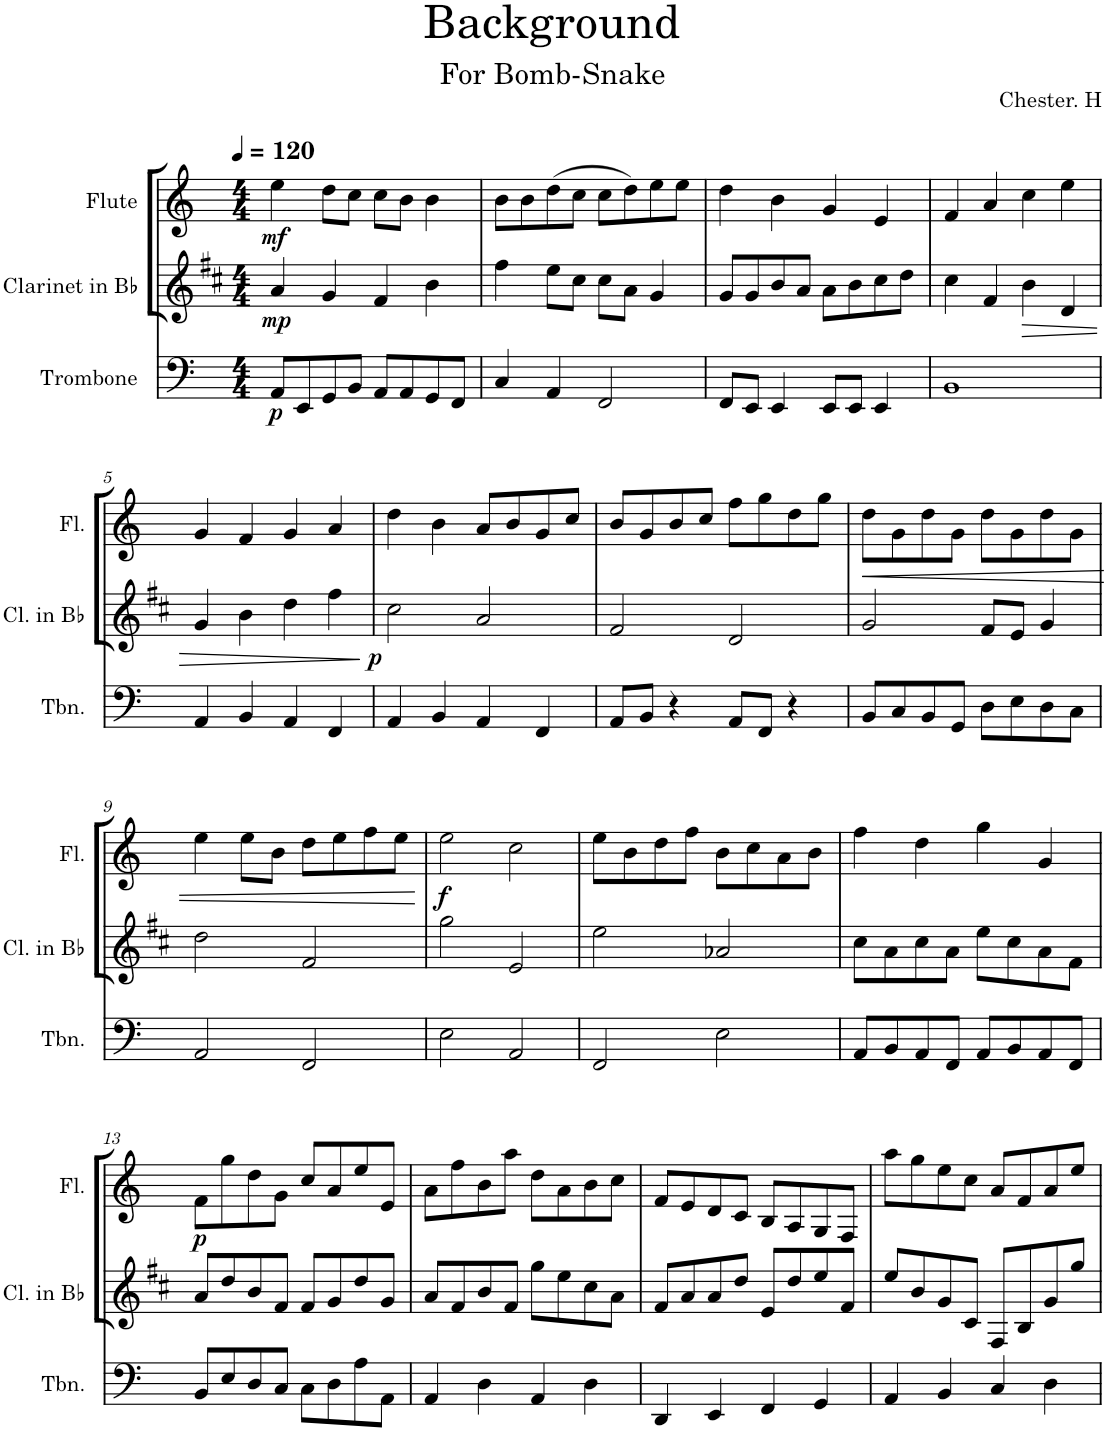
**kern	**dynam	**kern	**dynam	**kern	**dynam
*part3	*part3	*part2	*part2	*part1	*part1
*staff3	*staff3	*staff2	*staff2	*staff1	*staff1
*I"Trombone	*	*I"Clarinet in Bb	*	*I"Flute	*
*I'Tbn.	*	*I'Cl. in Bb	*	*I'Fl.	*
*clefF4	*	*clefG2	*	*clefG2	*
*	*	*Trd1c2	*	*	*
*k[]	*	*k[f#c#]	*	*k[]	*
*M4/4	*	*M4/4	*	*M4/4	*
*MM120	*	*MM120	*	*MM120	*
=1	=1	=1	=1	=1	=1
!	!LO:DY:b	!	!LO:DY:b	!	!LO:DY:b
8AA/L	p	4a/	mp	4ee\	mf
8EE/	.	.	.	.	.
8GG/	.	4g/	.	8dd\L	.
8BB/J	.	.	.	8cc\J	.
8AA/L	.	4f#/	.	8cc\L	.
8AA/	.	.	.	8b\J	.
8GG/	.	4b\	.	4b\	.
8FF/J	.	.	.	.	.
=2	=2	=2	=2	=2	=2
4C/	.	4ff#\	.	8b\L	.
.	.	.	.	8b\	.
4AA/	.	8ee\L	.	(8dd\	.
.	.	8cc#\J	.	8cc\J	.
2FF/	.	8cc#\L	.	8cc\L	.
.	.	8a\J	.	8dd\)	.
.	.	4g/	.	8ee\	.
.	.	.	.	8ee\J	.
=3	=3	=3	=3	=3	=3
8FF/L	.	8g/L	.	4dd\	.
8EE/J	.	8g/	.	.	.
4EE/	.	8b/	.	4b\	.
.	.	8a/J	.	.	.
8EE/L	.	8a\L	.	4g/	.
8EE/J	.	8b\	.	.	.
4EE/	.	8cc#\	.	4e/	.
.	.	8dd\J	.	.	.
=4	=4	=4	=4	=4	=4
1BB	.	4cc#\	.	4f/	.
.	.	4f#/	.	4a/	.
!	!	!	!LO:HP:b	!	!
.	.	4b\	>	4cc\	.
.	.	4d/	.	4ee\	.
!!LO:LB:g=z
=5	=5	=5	=5	=5	=5
4AA/	.	4g/	.	4g/	.
4BB/	.	4b\	.	4f/	.
4AA/	.	4dd\	.	4g/	.
4FF/	.	4ff#\	.	4a/	.
.	.	.	]	.	.
=6	=6	=6	=6	=6	=6
4AA/	.	2cc#\	.	4dd\	.
4BB/	.	.	.	4b\	.
4AA/	.	2a/	.	8a/L	.
.	.	.	.	8b/	.
4FF/	.	.	.	8g/	.
.	.	.	.	8cc/J	.
=7	=7	=7	=7	=7	=7
8AA/L	.	2f#/	.	8b/L	.
8BB/J	.	.	.	8g/	.
4r	.	.	.	8b/	.
.	.	.	.	8cc/J	.
8AA/L	.	2d/	.	8ff\L	.
8FF/J	.	.	.	8gg\	.
4r	.	.	.	8dd\	.
.	.	.	.	8gg\J	.
=8	=8	=8	=8	=8	=8
!	!	!	!	!	!LO:HP:b
8BB/L	.	2g/	.	8dd\L	<
8C/	.	.	.	8g\	.
8BB/	.	.	.	8dd\	.
8GG/J	.	.	.	8g\J	.
8D\L	.	8f#/L	.	8dd\L	.
8E\	.	8e/J	.	8g\	.
8D\	.	4g/	.	8dd\	.
8C\J	.	.	.	8g\J	.
!!LO:LB:g=z
=9	=9	=9	=9	=9	=9
2AA/	.	2dd\	.	4ee\	.
.	.	.	.	8ee\L	.
.	.	.	.	8b\J	.
2FF/	.	2f#/	.	8dd\L	.
.	.	.	.	8ee\	.
.	.	.	.	8ff\	.
.	.	.	.	8ee\J	.
.	.	.	.	.	[
=10	=10	=10	=10	=10	=10
!	!	!	!	!	!LO:DY:b
2E\	.	2gg\	.	2ee\	f
2AA/	.	2e/	.	2cc\	.
=11	=11	=11	=11	=11	=11
2FF/	.	2ee\	.	8ee\L	.
.	.	.	.	8b\	.
.	.	.	.	8dd\	.
.	.	.	.	8ff\J	.
2E\	.	2a-X/	.	8b\L	.
.	.	.	.	8cc\	.
.	.	.	.	8a\	.
.	.	.	.	8b\J	.
=12	=12	=12	=12	=12	=12
8AA/L	.	8cc#\L	.	4ff\	.
8BB/	.	8a\	.	.	.
8AA/	.	8cc#\	.	4dd\	.
8FF/J	.	8a\J	.	.	.
8AA/L	.	8ee\L	.	4gg\	.
8BB/	.	8cc#\	.	.	.
8AA/	.	8a\	.	4g/	.
8FF/J	.	8f#\J	.	.	.
!!LO:LB:g=z
=13	=13	=13	=13	=13	=13
!	!	!	!	!	!LO:DY:b
8BB/L	.	8a/L	.	8f\L	p
8E/	.	8dd/	.	8gg\	.
8D/	.	8b/	.	8dd\	.
8C/J	.	8f#/J	.	8g\J	.
8C\L	.	8f#/L	.	8cc/L	.
8D\	.	8g/	.	8a/	.
8A\	.	8dd/	.	8ee/	.
8AA\J	.	8g/J	.	8e/J	.
=14	=14	=14	=14	=14	=14
4AA/	.	8a/L	.	8a\L	.
.	.	8f#/	.	8ff\	.
4D\	.	8b/	.	8b\	.
.	.	8f#/J	.	8aa\J	.
4AA/	.	8gg\L	.	8dd\L	.
.	.	8ee\	.	8a\	.
4D\	.	8cc#\	.	8b\	.
.	.	8a\J	.	8cc\J	.
=15	=15	=15	=15	=15	=15
4DD/	.	8f#/L	.	8f/L	.
.	.	8a/	.	8e/	.
4EE/	.	8a/	.	8d/	.
.	.	8dd/J	.	8c/J	.
4FF/	.	8e/L	.	8B/L	.
.	.	8dd/	.	8A/	.
4GG/	.	8ee/	.	8G/	.
.	.	8f#/J	.	8F/J	.
=16	=16	=16	=16	=16	=16
4AA/	.	8ee/L	.	8aa\L	.
.	.	8b/	.	8gg\	.
4BB/	.	8g/	.	8ee\	.
.	.	8c#/J	.	8cc\J	.
4C/	.	8F#/L	.	8a/L	.
.	.	8B/	.	8f/	.
4D\	.	8g/	.	8a/	.
.	.	8gg/J	.	8ee/J	.
=	=	=	=	=	=
*-	*-	*-	*-	*-	*-
